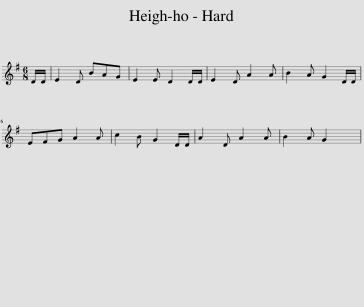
X:1
L:1/8
M:6/8
I:linebreak $
K:G
V:1 treble
V:1
 D/D/ | E2 D BAG | E2 E D2 D/D/ | E2 D A2 A | B2 A G2 D/D/ |$ %5
 EFG A2 A | c2 B G2 D/D/ | A2 D A2 A | B2 A G2 x | %9
